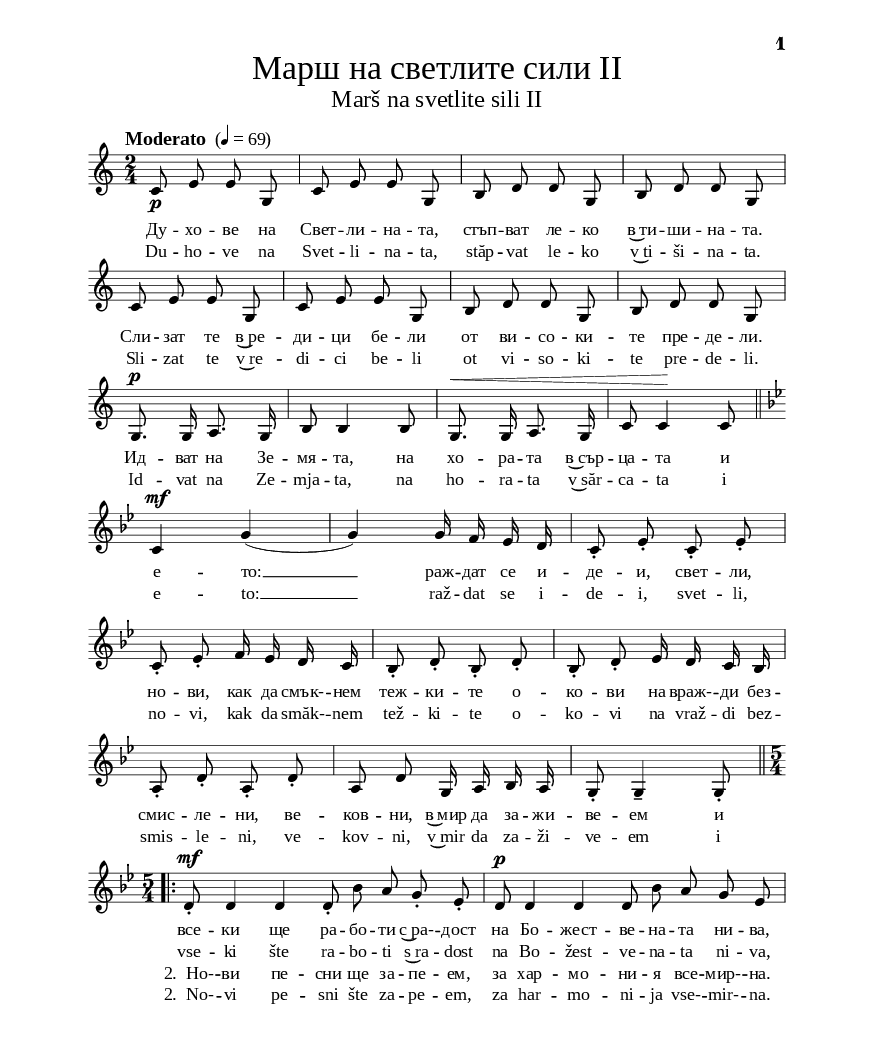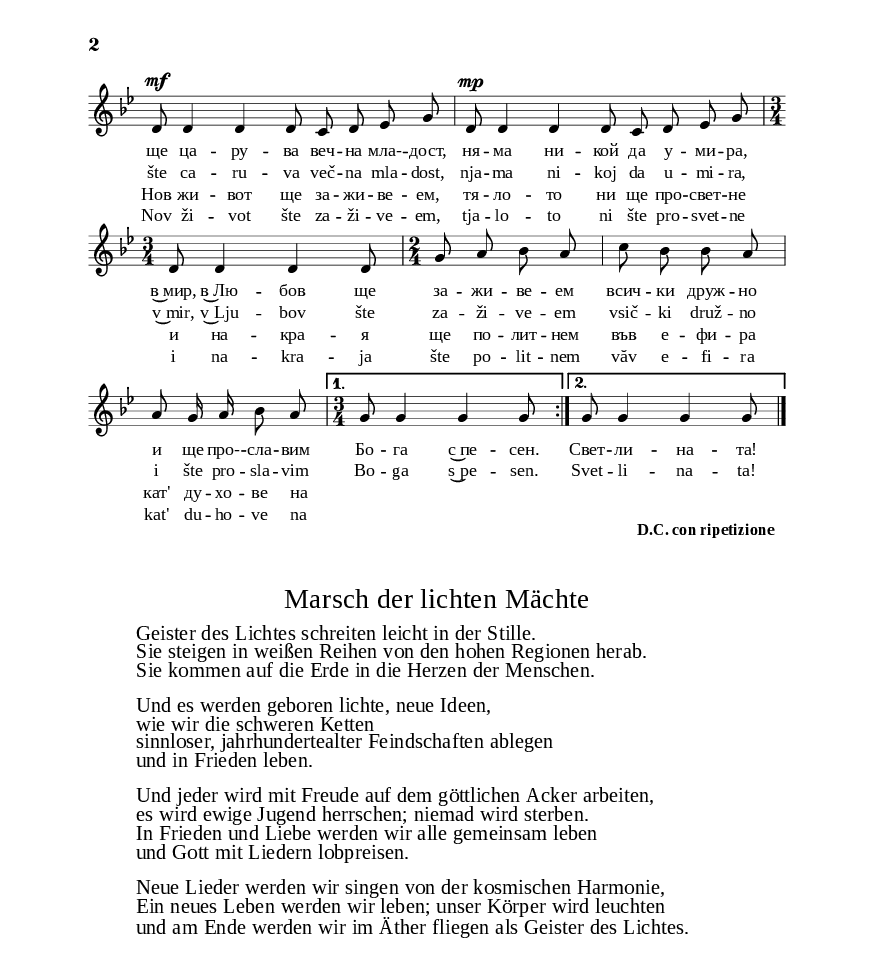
\version "2.24.3"

% include paper part and global functions
\include "include/globals.ily"

\bookpart {
  \label #'ref162_2
  \tocItem \markup "Марш на светлите сили II – Marš na svetlite sili II"
  \include "include/bookpart-paper.ily"
  \score {
    \include "include/score-layout.ily"

    \new Voice \relative c' {
      \clef treble
      \key c \major
      \time 2/4
      \tempoFunc "Moderato " 4 "69"

      \autoBeamOff


      c8 \p e e g, | c8 e e g, | b d d g, | b d d g, | \break

     c8 e e g, |c8 e e g, | b d d g, |  b d d g, | \break

      g8.^\p g16 a8. g16 | b8 b4 b8 | g8.^\< g16 a8. g16 |  c8 c4  \! c8 | \bar "||" \break

      \key g \minor  c4^\mf  g'4 (g4) g16 f es d |  c8\staccato es\staccato c\staccato es\staccato |\break

      c\staccato es\staccato f16 es d c | bes8\staccato d\staccato bes\staccato d\staccato | bes\staccato d\staccato es16 d c bes | a8\staccato d\staccato a\staccato d\staccato | a d g,16 a bes a | g8\staccato g4-- g8\staccato | \break

      \bar ".|:-||"  \repeat volta 2 {

        \time 5/4 d'8\staccato^\mf d4 d4 d8\staccato bes'8 a g\staccato es\staccato |

        d8^\p  d4 d4 d8 bes'8 a8 g es | \break

        d8^\mf  d4  d4 d8 c d es g |

        d^\mp  d4 d4 d8 c8 d8 es g | \break

        \time 3/4 d8 d4 d4 d8 | \time 2/4 g8 a bes a |c bes bes a | \break

        a g16 a bes8 a8 |
        \time 3/4
      }

      \alternative {
        { g8 g4 g4 g8}
        { g8 g4 g4 g8\bar "|." }
      }


    }

    \addlyrics {
      Ду -- хо -- ве на Свет -- ли -- на -- та, стъп -- ват ле -- ко в~ти -- ши -- на -- та.

      Сли --  зат те в~ре -- ди -- ци бе -- ли от ви -- со -- ки -- те пре -- де -- ли.

      Ид  -- ват на Зе -- мя -- та, на хо -- ра -- та в~сър -- ца -- та

      и е -- то: __ раж -- дат се и -- де -- и, свет --  ли, но -- ви,

      как да "смък-" -- нем теж -- ки -- те о -- ко -- ви на

      "враж-" -- ди без -- смис -- ле -- ни, ве -- ков -- ни, в~мир да за -- жи -- ве -- ем



      и все -- ки ще ра -- бо -- ти "с~ра-" -- дост на Бо -- жест -- ве -- на -- та ни -- ва,

      ще ца -- ру -- ва веч -- на "мла-" -- дост, ня -- ма ни -- кой да у -- ми -- ра,

      в~мир, в~Лю -- бов ще за -- жи -- ве -- ем

      всич -- ки друж -- но и ще "про-" -- сла -- вим Бо -- га с~пе -- сен. Свет -- ли -- на -- та!






    }

    \addlyrics {
      Du -- ho -- ve na Svet -- li -- na -- ta, stăp -- vat le -- ko v~ti -- ši -- na -- ta.

      Sli --  zat te v~re -- di -- ci be -- li ot vi -- so -- ki -- te pre -- de -- li.

      Id  -- vat na Ze -- mja -- ta, na ho -- ra -- ta v~săr -- ca -- ta

      i e -- to: __ raž -- dat se i -- de -- i, svet --  li, no -- vi,

      kak da "smăk-" -- nem tež -- ki -- te o -- ko -- vi na

      vraž -- di bez -- smis -- le -- ni, ve -- kov -- ni, v~mir da za -- ži -- ve -- em



      i vse -- ki šte ra -- bo -- ti s~ra -- dost na Bo -- žest -- ve -- na -- ta ni -- va,

      šte ca -- ru -- va več -- na mla -- dost, nja -- ma ni -- koj da u -- mi -- ra,

      v~mir, v~Lju -- bov šte za -- ži -- ve -- em

      vsič -- ki druž -- no i šte pro -- sla -- vim Bo -- ga s~pe -- sen. Svet -- li -- na -- ta!

    }


    \addlyrics {
      " " " " " " " " " " " " " " " "

      " " " " " " " " " " " " " " " "

      " " " " " " " " " " " " " " " " " "

      " " " " " " " " " " " " " " " " " " " " " " " " " " " "

      " " " " " " " " " " " " " " " " " "    " " " " " " " " " " " " " " " " " " " " " " " " " " " "

      " " " " " " " " " " " " " " " " " "    " " " " " " " " " " " " " " " " " " " " " " " " " " " "

      "2.  Но-"   -- ви пе -- сни ще за -- пе -- ем, за хар -- мо -- ни -- я все -- "мир-" -- на.

      Нов жи -- вот ще за -- жи -- ве -- ем, тя -- ло -- то ни ще про -- свет -- не

      и на -- кра -- я ще по -- лит -- нем във е -- фи -- ра кат' ду -- хо -- ве на


      " " " " " " " " " " " " " " " " " "

      " " " " " " " " " " " " " " " " " "
    }

    \addlyrics {
      " " " " " " " " " " " " " " " "

      " " " " " " " " " " " " " " " "

      " " " " " " " " " " " " " " " " " "

      " " " " " " " " " " " " " " " " " " " " " " " " " " " "

      " " " " " " " " " " " " " " " " " "    " " " " " " " " " " " " " " " " " " " " " " " " " " " "

      " " " " " " " " " " " " " " " " " "    " " " " " " " " " " " " " " " " " " " " " " " " " " " "

      "2.  No-"   -- vi pe -- sni šte za -- pe -- em, za har -- mo -- ni -- ja "vse-" -- "mir-" -- na.

      Nov ži -- vot šte za -- ži -- ve -- em, tja -- lo -- to ni šte pro -- svet -- ne

      i na -- kra -- ja šte po -- lit -- nem văv e -- fi -- ra kat' du -- ho -- ve na


      " " " " " " " " " " " " " " " " " "

      " " " " " " " " " " " " " " " " " "
    }


    \header {
      title = \titleFunc "Марш на светлите сили II" "Marš na svetlite sili II"
    }

    \midi{}

  } % score

  \markup \dc-one "D.C. con ripetizione"

  \markup \empty-two

  % include foreign translation(s) of the song
  \version "2.24.3"

\markup \fill-line { \fontsize #deTitleFontSize "Marsch der lichten Mächte" }
\markup \null
\markup \null
\markup \fontsize #deCoupletFontSize {
  \hspace #5
  \override #`(baseline-skip . ,deCoupletBaselineSkip)

  \column {

    \line { " "Geister des Lichtes schreiten leicht in der Stille. }

    \line { " "Sie steigen in weißen Reihen von den hohen Regionen herab. }

    \line { " "Sie kommen auf die Erde in die Herzen der Menschen. }

    \line { " " }

    \line { " "Und es werden geboren lichte, neue Ideen, }

    \line { " "    wie wir die schweren Ketten }
    \line { " "  sinnloser, jahrhundertealter Feindschaften ablegen}
    \line { " "und in Frieden leben.  }

    \line { " " }
    \line {
      " "Und jeder wird mit Freude auf dem göttlichen Acker arbeiten,
    }
    \line { " "es wird ewige Jugend herrschen; niemad wird sterben. }

    \line { " "In Frieden und Liebe werden wir alle gemeinsam leben }

    \line { " "    und Gott mit Liedern lobpreisen.  }
    \line { " " }

    \line { " "Neue Lieder werden wir singen von der kosmischen Harmonie, }

    \line { " "Ein neues Leben werden wir leben; unser Körper wird leuchten  }

    \line { " "und am Ende werden wir im Äther fliegen als Geister des Lichtes.  }

  }
}


} % bookpart

% Più mosso
%
